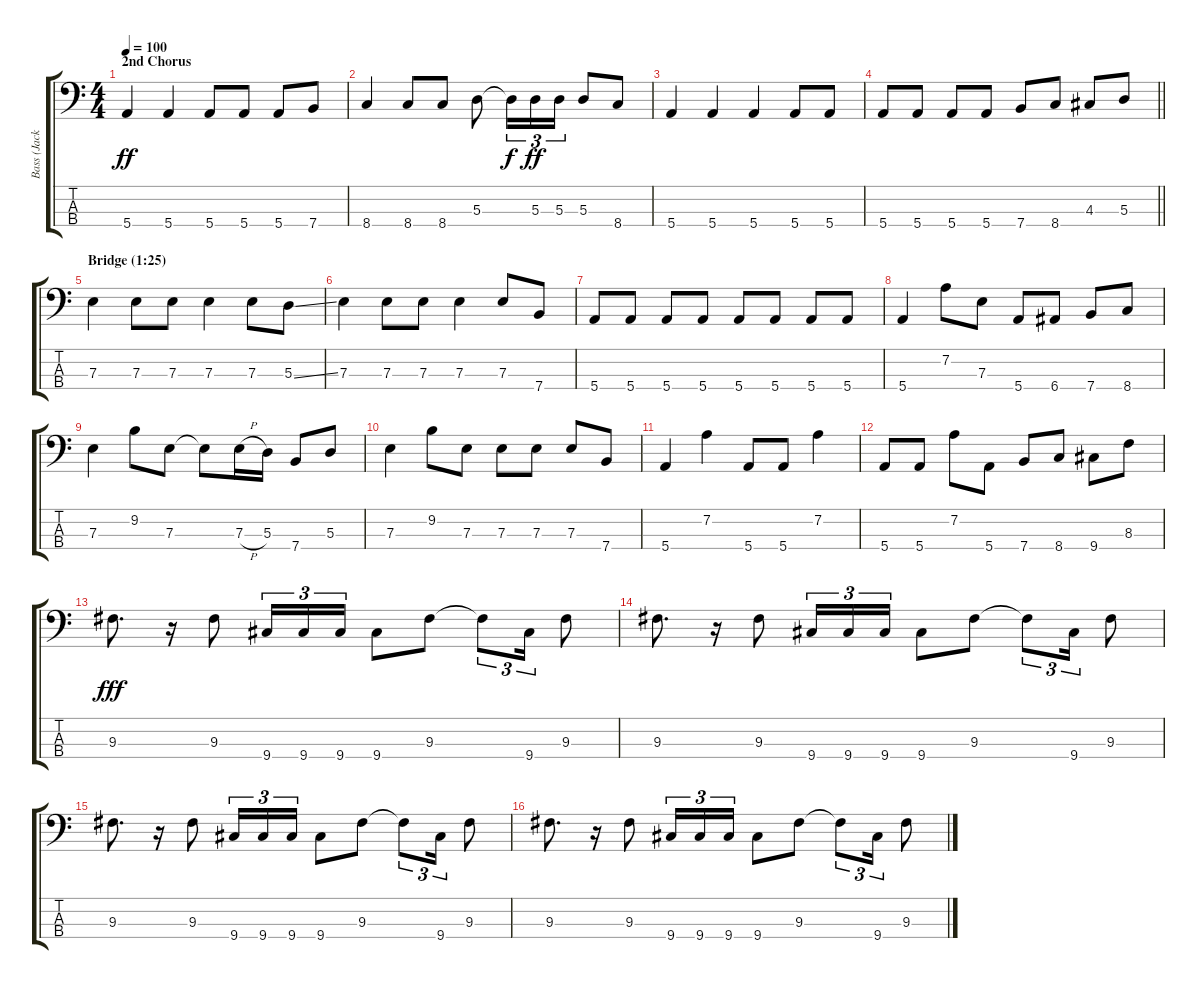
\track ("Bass (Jack Casady)" "Bass (Jack") {instrument electricbassfinger}
\staff {score tabs}
\tuning (G2 D2 A1 E1) {hide}
\ts (4 4)
\section ("" "2nd Chorus")
\tempo 100
\clef f4
\ks c
5.4.4{dy ff} 5.4.4 5.4.8 5.4.8 5.4.8 7.4.8 |
8.4.4 8.4.8 8.4.8 5.3.8 5.3{t}.16{tu (3 2) dy f} 5.3.16{tu (3 2) dy ff} 5.3.16{tu (3 2)} 5.3.8 8.4.8 |
5.4.4 5.4.4 5.4.4 5.4.8 5.4.8 |
\barLineRight lightlight
5.4.8 5.4.8 5.4.8 5.4.8 7.4.8 8.4.8 4.3.8 5.3.8 |
\section ("" "Bridge (1:25)")
7.3.4 7.3.8 7.3.8 7.3.4 7.3.8 5.3{ss}.8 |
7.3.4 7.3.8 7.3.8 7.3.4 7.3.8 7.4.8 |
5.4.8 5.4.8 5.4.8 5.4.8 5.4.8 5.4.8 5.4.8 5.4.8 |
5.4.4 7.2.8 7.3.8 5.4.8 6.4.8 7.4.8 8.4.8 |
7.3.4 9.2.8 7.3.8 7.3{t}.8 7.3{h}.16 5.3.16 7.4.8 5.3.8 |
7.3.4 9.2.8 7.3.8 7.3.8 7.3.8 7.3.8 7.4.8 |
5.4.4 7.2.4 5.4.8 5.4.8 7.2.4 |
5.4.8 5.4.8 7.2.8 5.4.8 7.4.8 8.4.8 9.4.8 8.3.8 |
9.3.8{d dy fff} r.16 9.3.8 9.4.16{tu (3 2)} 9.4.16{tu (3 2)} 9.4.16{tu (3 2)} 9.4.8 9.3.8 9.3{t}.8{tu (3 2)} 9.4.16{tu (3 2)} 9.3.8 |
9.3.8{d} r.16 9.3.8 9.4.16{tu (3 2)} 9.4.16{tu (3 2)} 9.4.16{tu (3 2)} 9.4.8 9.3.8 9.3{t}.8{tu (3 2)} 9.4.16{tu (3 2)} 9.3.8 |
9.3.8{d} r.16 9.3.8 9.4.16{tu (3 2)} 9.4.16{tu (3 2)} 9.4.16{tu (3 2)} 9.4.8 9.3.8 9.3{t}.8{tu (3 2)} 9.4.16{tu (3 2)} 9.3.8 |
9.3.8{d} r.16 9.3.8 9.4.16{tu (3 2)} 9.4.16{tu (3 2)} 9.4.16{tu (3 2)} 9.4.8 9.3.8 9.3{t}.8{tu (3 2)} 9.4.16{tu (3 2)} 9.3.8
